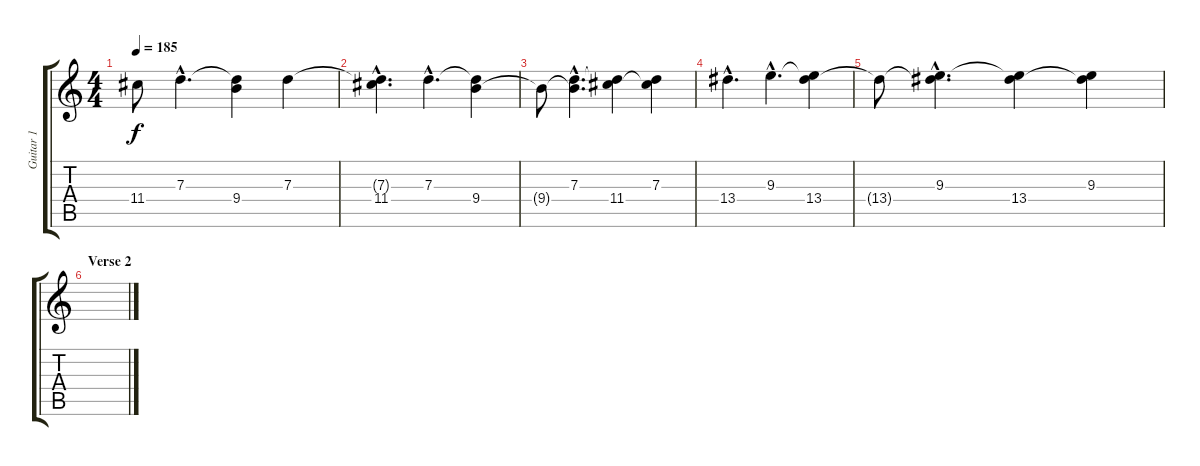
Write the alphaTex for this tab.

\track ("Guitar 1" "Guitar 1") {instrument distortionguitar}
\staff {score tabs}
\tuning (E4 B3 G3 D3 A2 E2) {hide}
\ts (4 4)
\tempo 185
\clef g2
\ks c
11.4{t}.8{dy f} 7.3{hac}.4{d} (7.3{t} 9.4).4 7.3.4 |
(7.3{hac t} 11.4{hac}).4{d} 7.3{hac}.4{d} (7.3{t} 9.4).4 |
9.4{t}.8 (7.3{hac} 9.4{hac t}).4{d} (7.3{t} 11.4).4 (7.3 11.4{t}).4 |
13.4{hac}.4{d} 9.3{hac}.4{d} (9.3{t} 13.4).4 |
13.4{t}.8 (9.3{hac} 13.4{hac t}).4{d} (9.3{t} 13.4).4 (9.3 13.4{t}).4 |
\section ("" "Verse 2")
